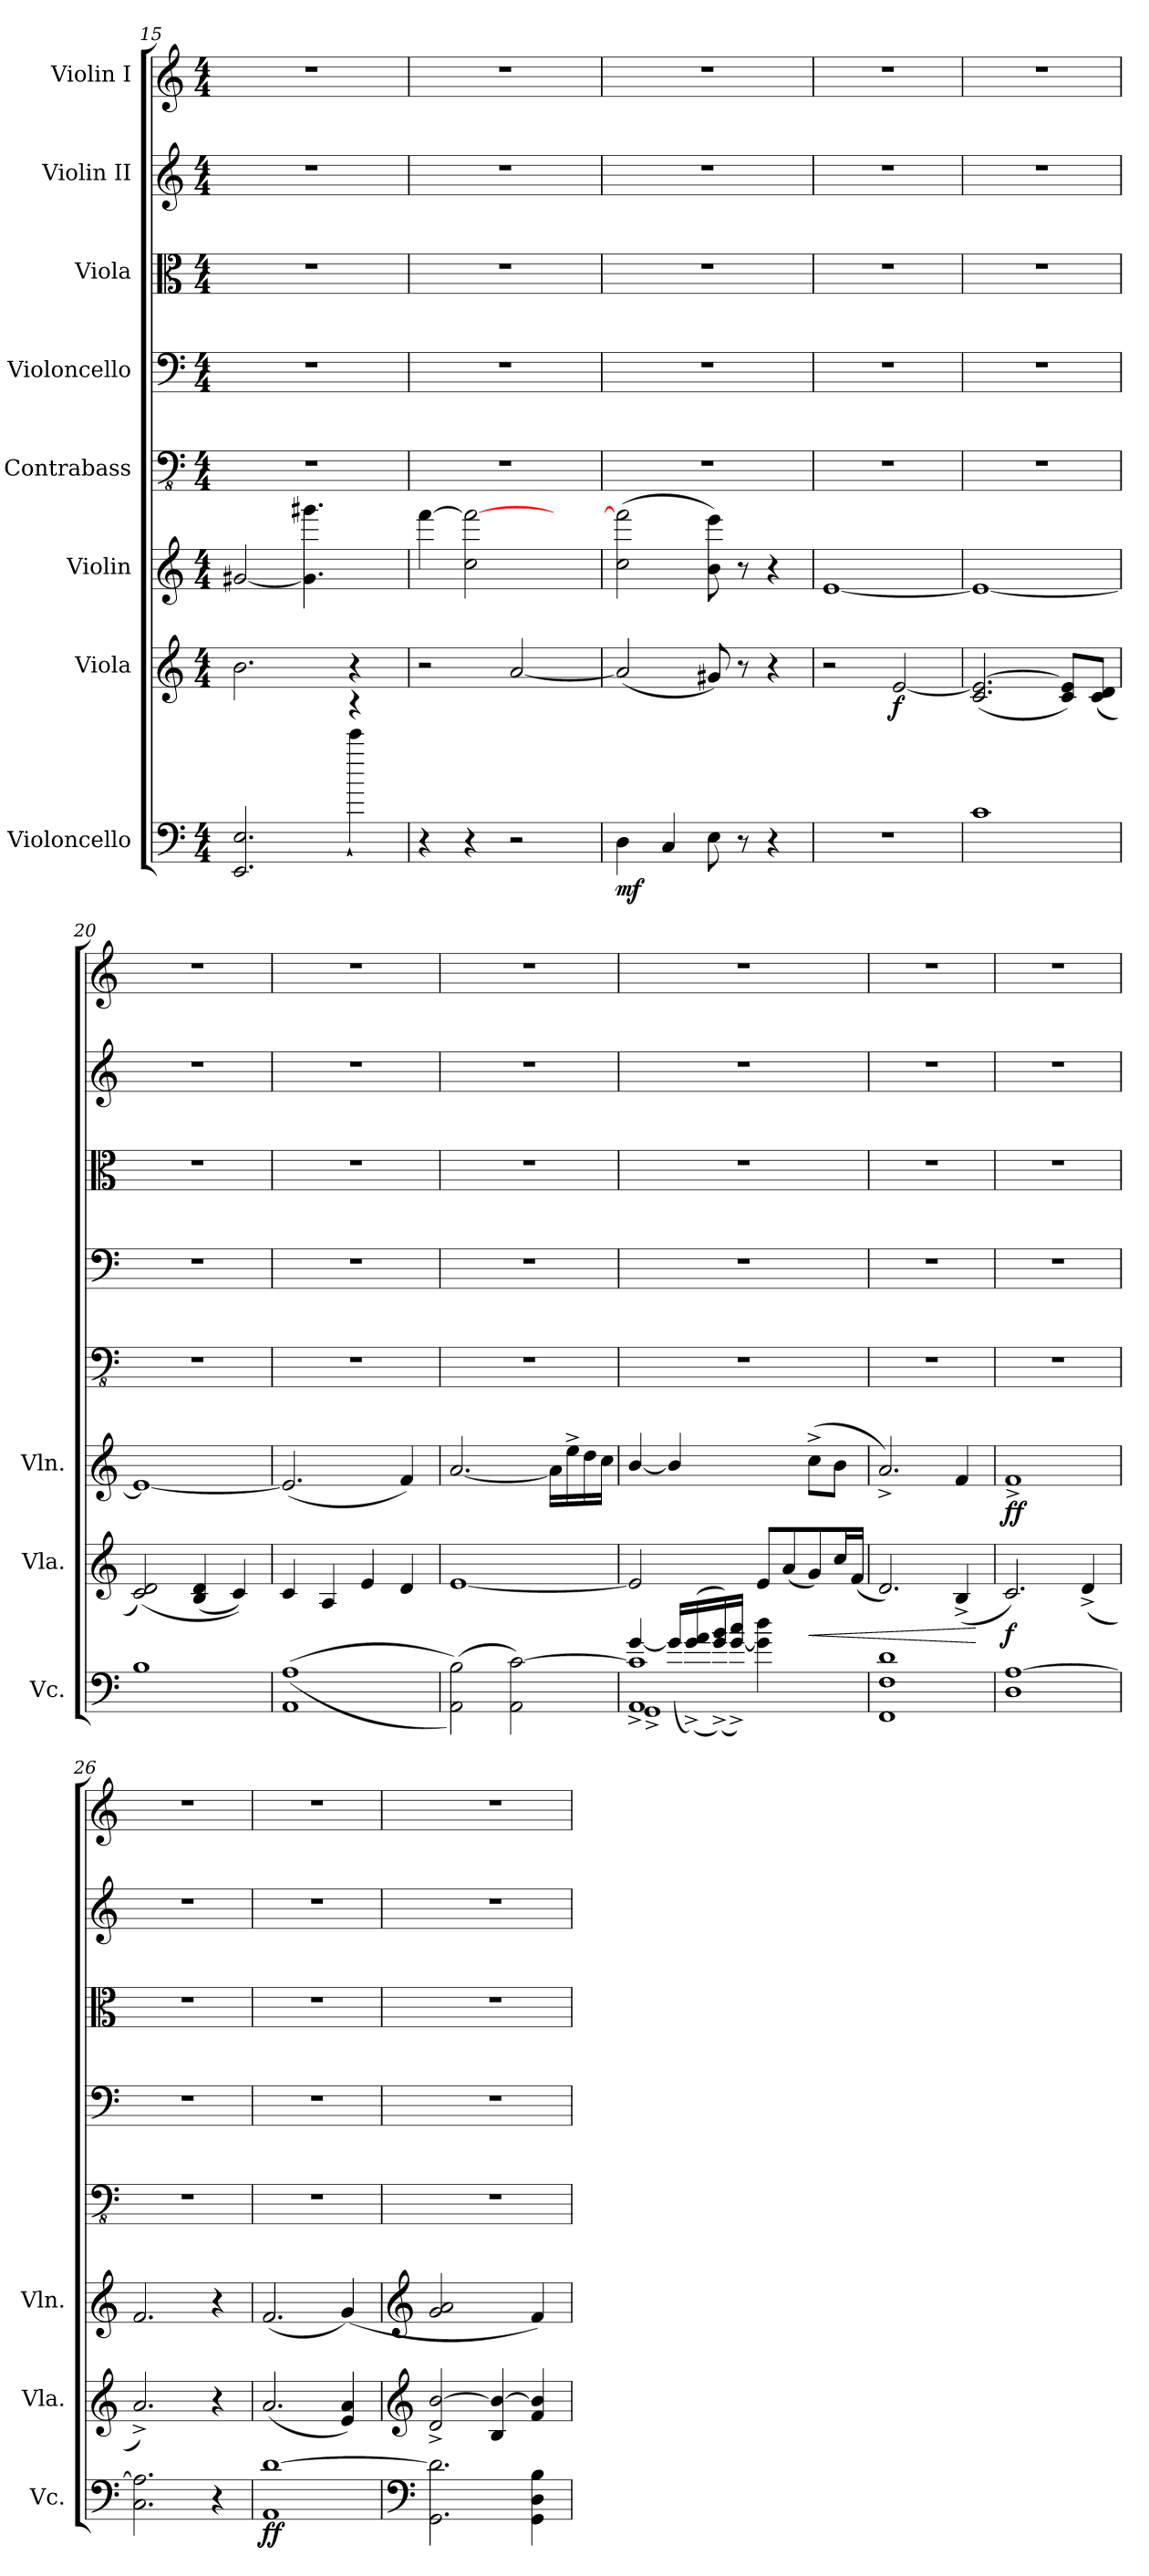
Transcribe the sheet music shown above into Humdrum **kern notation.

**kern	**dynam	**kern	**dynam	**kern	**dynam	**kern	**kern	**kern	**kern	**kern
*part8	*part8	*part7	*part7	*part6	*part6	*part5	*part4	*part3	*part2	*part1
*staff8	*staff8	*staff7	*staff7	*staff6	*staff6	*staff5	*staff4	*staff3	*staff2	*staff1
*I"Violoncello	*	*I"Viola	*	*I"Violin	*	*I"Contrabass	*I"Violoncello	*I"Viola	*I"Violin II	*I"Violin I
*I'Vc.	*	*I'Vla.	*	*I'Vln.	*	*	*	*	*	*
*clefF4	*	*clefG2	*	*clefG2	*	*clefFv4	*clefF4	*clefC3	*clefG2	*clefG2
*k[]	*	*k[]	*	*k[]	*	*k[]	*k[]	*k[]	*k[]	*k[]
*M4/4	*	*M4/4	*	*M4/4	*	*M4/4	*M4/4	*M4/4	*M4/4	*M4/4
=15	=15	=15	=15	=15	=15	=15	=15	=15	=15	=15
*^	*	*	*	*	*	*	*	*	*	*
2.EE/ 2.E/	2.ryy	.	2.b\	.	[2g#X:/	.	1r	1r	1r	1r	1r
.	.	.	.	.	4.g#\] 4.ggg#X\	.	.	.	.	.	.
4r	4eee`\	.	4r	.	.	.	.	.	.	.	.
.	.	.	.	.	8ryy	.	.	.	.	.	.
*v	*v	*	*	*	*	*	*	*	*	*	*
=16	=16	=16	=16	=16	=16	=16	=16	=16	=16	=16
4r	.	2r	.	[4fff\	.	1r	1r	1r	1r	1r
4r	.	.	.	2cc\ 2fff\_	.	.	.	.	.	.
2r	.	[2a/	.	.	.	.	.	.	.	.
.	.	.	.	4ryy	.	.	.	.	.	.
=17	=17	=17	=17	=17	=17	=17	=17	=17	=17	=17
!	!LO:DY:b	!	!	!	!	!	!	!	!	!
4D\	mf	(2a/]	.	(>2cc\ 2fff\]	.	1r	1r	1r	1r	1r
4C/	.	.	.	.	.	.	.	.	.	.
8E\	.	8g#X/)	.	8b\ 8eee\)	.	.	.	.	.	.
8r	.	8r	.	8r	.	.	.	.	.	.
4r	.	4r	.	4r	.	.	.	.	.	.
!!LO:PB:g=z
=18	=18	=18	=18	=18	=18	=18	=18	=18	=18	=18
1r	.	2r	.	[1e	.	1r	1r	1r	1r	1r
!	!	!	!LO:DY:b	!	!	!	!	!	!	!
.	.	[2e/	f	.	.	.	.	.	.	.
=19	=19	=19	=19	=19	=19	=19	=19	=19	=19	=19
1c	.	(2.c/ 2.e/_	.	1e_	.	1r	1r	1r	1r	1r
.	.	8c/ 8e/]L)	.	.	.	.	.	.	.	.
.	.	(8c/ 8d/J	.	.	.	.	.	.	.	.
=20	=20	=20	=20	=20	=20	=20	=20	=20	=20	=20
1B	.	(>2c/ 2d/)	.	1e_	.	1r	1r	1r	1r	1r
.	.	(>4B/ 4d/	.	.	.	.	.	.	.	.
.	.	4c/))	.	.	.	.	.	.	.	.
=21	=21	=21	=21	=21	=21	=21	=21	=21	=21	=21
*^	*	*	*	*	*	*	*	*	*	*
((>1A	1AA	.	4c/	.	(2.e/]	.	1r	1r	1r	1r	1r
.	.	.	4A/	.	.	.	.	.	.	.	.
.	.	.	4e/	.	.	.	.	.	.	.	.
.	.	.	4d/	.	4f/)	.	.	.	.	.	.
*v	*v	*	*	*	*	*	*	*	*	*	*
=22	=22	=22	=22	=22	=22	=22	=22	=22	=22	=22
(2AA\ 2B\))	.	[1e	.	[2.a/	.	1r	1r	1r	1r	1r
2AA\ [2c\)	.	.	.	.	.	.	.	.	.	.
.	.	.	.	16a\LL]	.	.	.	.	.	.
.	.	.	.	16ee^\	.	.	.	.	.	.
.	.	.	.	16dd\	.	.	.	.	.	.
.	.	.	.	16cc\JJ	.	.	.	.	.	.
=23	=23	=23	=23	=23	=23	=23	=23	=23	=23	=23
*^	*	*	*	*	*	*	*	*	*	*
*	*^	*	*	*	*	*	*	*	*	*	*
*	*	*^	*	*	*	*	*	*	*	*	*	*
1c]	[4g^/	1AA	1GG^	.	2e/]	.	[4b/	.	1r	1r	1r	1r	1r
.	(16g/LL]	.	.	.	.	.	4b/]	.	.	.	.	.	.
.	((16g/^ 16a/^)	.	.	.	.	.	.	.	.	.	.	.	.
.	(16g/^ 16b/^))	.	.	.	.	.	.	.	.	.	.	.	.
.	[16g/^ 16cc/^JJ)	.	.	.	.	.	.	.	.	.	.	.	.
.	4g\] 4dd\	.	.	.	8e/L	.	4ryy	.	.	.	.	.	.
.	.	.	.	.	(8a/	.	.	.	.	.	.	.	.
!	!	!	!	!	!	!LO:HP:b	!	!	!	!	!	!	!
.	4ryy	.	.	.	8g/)	<	(>8cc^\L	.	.	.	.	.	.
.	.	.	.	.	16cc/L	.	8b\J	.	.	.	.	.	.
.	.	.	.	.	(16f/JJ	.	.	.	.	.	.	.	.
*	*	*v	*v	*	*	*	*	*	*	*	*	*	*
!!LO:PB:g=z
=24	=24	=24	=24	=24	=24	=24	=24	=24	=24	=24	=24	=24
1d	1F	1FF	.	2.d/)	.	2.a^/)	.	1r	1r	1r	1r	1r
.	.	.	.	(>4B^/	.	4f/	.	.	.	.	.	.
*v	*v	*v	*	*	*	*	*	*	*	*	*	*
.	.	.	[	.	.	.	.	.	.	.
=25	=25	=25	=25	=25	=25	=25	=25	=25	=25	=25
*^	*	*	*	*	*	*	*	*	*	*
!	!	!	!	!LO:DY:b	!	!LO:DY:b	!	!	!	!	!
[1A	1D	.	2.c/)	f	1f^	ff	1r	1r	1r	1r	1r
.	.	.	(>4d^/	.	.	.	.	.	.	.	.
*v	*v	*	*	*	*	*	*	*	*	*	*
=26	=26	=26	=26	=26	=26	=26	=26	=26	=26	=26
2.C\ 2.A\]	.	2.a^/)	.	2.f/	.	1r	1r	1r	1r	1r
4r	.	4r	.	4r	.	.	.	.	.	.
=27	=27	=27	=27	=27	=27	=27	=27	=27	=27	=27
*^	*	*	*	*	*	*	*	*	*	*
!	!	!LO:DY:b	!	!	!	!	!	!	!	!	!
[1d	1AA	ff	(2.a/	.	(2.f/	.	1r	1r	1r	1r	1r
.	.	.	4e/ 4a/)	.	(4g/)	.	.	.	.	.	.
*v	*v	*	*	*	*	*	*	*	*	*	*
=28	=28	=28	=28	=28	=28	=28	=28	=28	=28	=28
*clefF4	*	*clefG2	*	*clefG2	*	*	*	*	*	*
2.GG\ 2.d\]	.	2d/^ [2b/^	.	2g/ 2a/	.	1r	1r	1r	1r	1r
.	.	4B/ 4b/_	.	4ryy	.	.	.	.	.	.
4GG\ 4D\ 4B\	.	4f/ 4b/]	.	4f/)	.	.	.	.	.	.
=	=	=	=	=	=	=	=	=	=	=
*-	*-	*-	*-	*-	*-	*-	*-	*-	*-	*-
